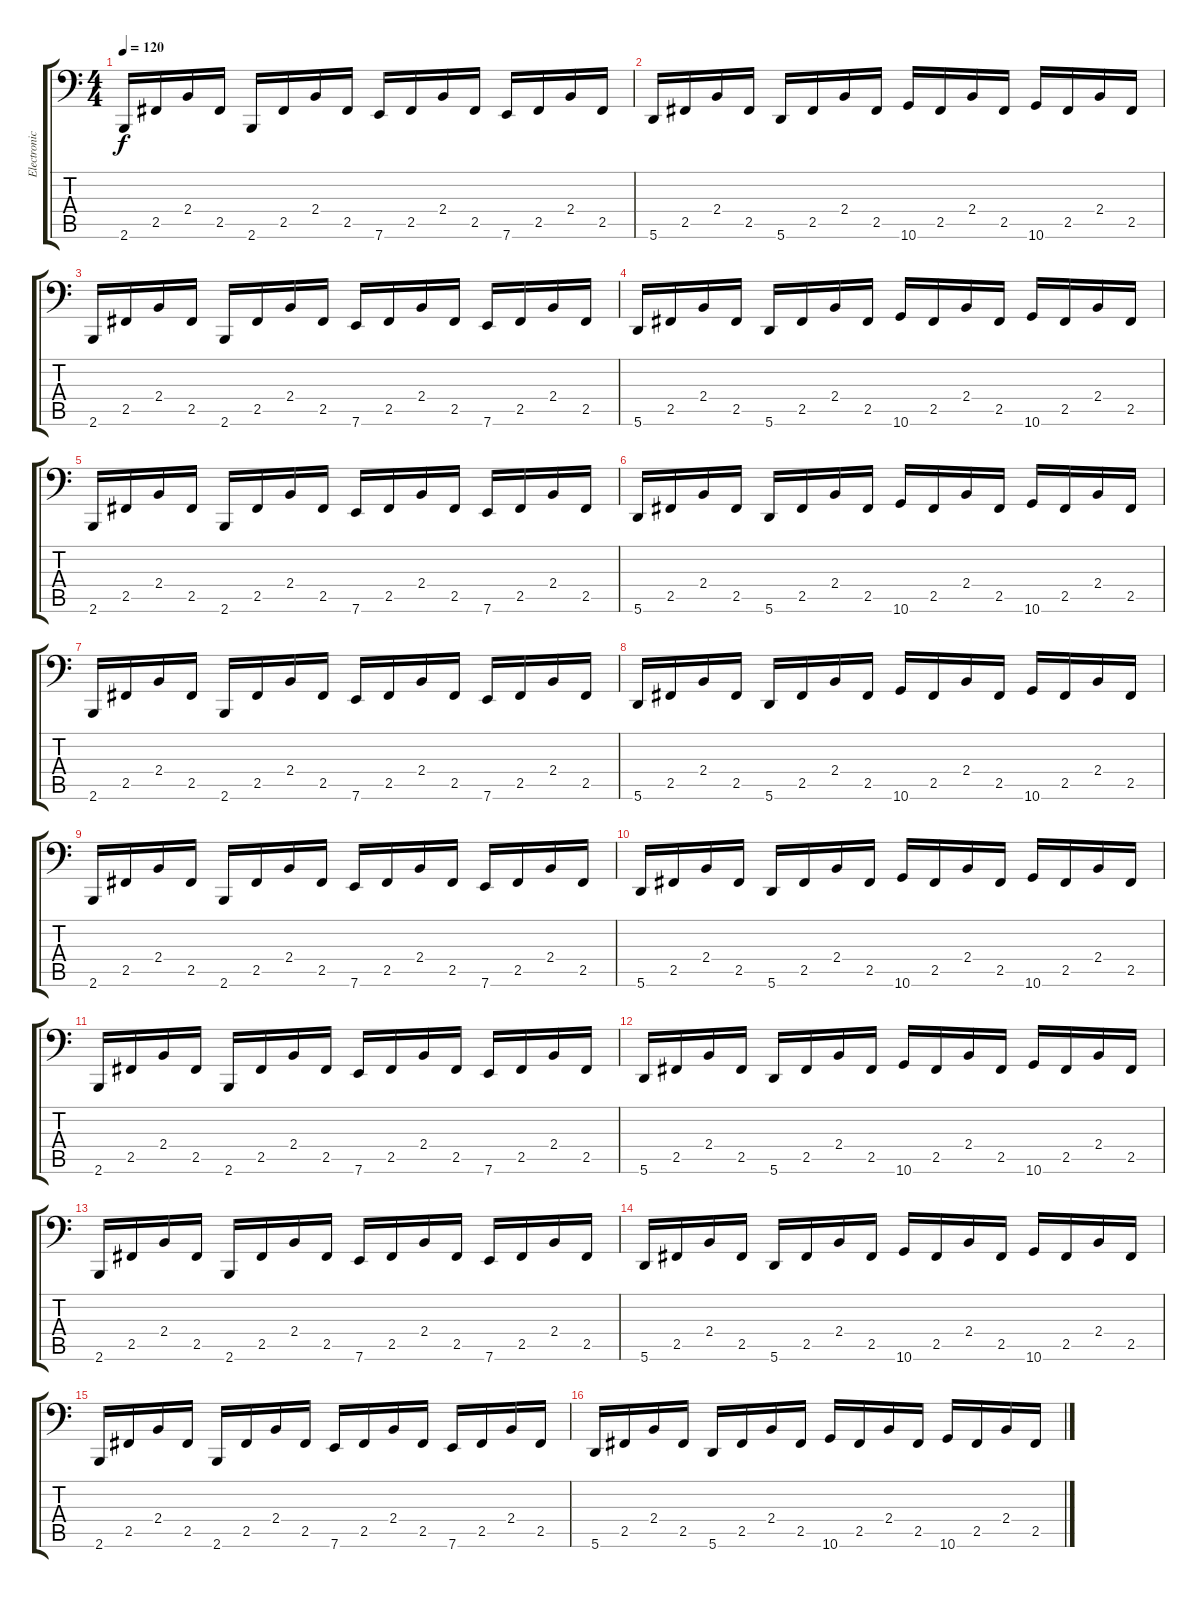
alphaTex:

\track ("Electronic Bass" "Electronic") {instrument lead2sawtooth}
\staff {score tabs}
\tuning (B3 Gb3 D3 A2 E2 A1) {hide}
\ts (4 4)
\tempo 120
\clef f4
\ks c
2.6.16{dy f} 2.5.16 2.4.16 2.5.16 2.6.16 2.5.16 2.4.16 2.5.16 7.6.16 2.5.16 2.4.16 2.5.16 7.6.16 2.5.16 2.4.16 2.5.16 |
5.6.16 2.5.16 2.4.16 2.5.16 5.6.16 2.5.16 2.4.16 2.5.16 10.6.16 2.5.16 2.4.16 2.5.16 10.6.16 2.5.16 2.4.16 2.5.16 |
2.6.16 2.5.16 2.4.16 2.5.16 2.6.16 2.5.16 2.4.16 2.5.16 7.6.16 2.5.16 2.4.16 2.5.16 7.6.16 2.5.16 2.4.16 2.5.16 |
5.6.16 2.5.16 2.4.16 2.5.16 5.6.16 2.5.16 2.4.16 2.5.16 10.6.16 2.5.16 2.4.16 2.5.16 10.6.16 2.5.16 2.4.16 2.5.16 |
2.6.16 2.5.16 2.4.16 2.5.16 2.6.16 2.5.16 2.4.16 2.5.16 7.6.16 2.5.16 2.4.16 2.5.16 7.6.16 2.5.16 2.4.16 2.5.16 |
5.6.16 2.5.16 2.4.16 2.5.16 5.6.16 2.5.16 2.4.16 2.5.16 10.6.16 2.5.16 2.4.16 2.5.16 10.6.16 2.5.16 2.4.16 2.5.16 |
2.6.16 2.5.16 2.4.16 2.5.16 2.6.16 2.5.16 2.4.16 2.5.16 7.6.16 2.5.16 2.4.16 2.5.16 7.6.16 2.5.16 2.4.16 2.5.16 |
5.6.16 2.5.16 2.4.16 2.5.16 5.6.16 2.5.16 2.4.16 2.5.16 10.6.16 2.5.16 2.4.16 2.5.16 10.6.16 2.5.16 2.4.16 2.5.16 |
2.6.16 2.5.16 2.4.16 2.5.16 2.6.16 2.5.16 2.4.16 2.5.16 7.6.16 2.5.16 2.4.16 2.5.16 7.6.16 2.5.16 2.4.16 2.5.16 |
5.6.16 2.5.16 2.4.16 2.5.16 5.6.16 2.5.16 2.4.16 2.5.16 10.6.16 2.5.16 2.4.16 2.5.16 10.6.16 2.5.16 2.4.16 2.5.16 |
2.6.16 2.5.16 2.4.16 2.5.16 2.6.16 2.5.16 2.4.16 2.5.16 7.6.16 2.5.16 2.4.16 2.5.16 7.6.16 2.5.16 2.4.16 2.5.16 |
5.6.16 2.5.16 2.4.16 2.5.16 5.6.16 2.5.16 2.4.16 2.5.16 10.6.16 2.5.16 2.4.16 2.5.16 10.6.16 2.5.16 2.4.16 2.5.16 |
2.6.16 2.5.16 2.4.16 2.5.16 2.6.16 2.5.16 2.4.16 2.5.16 7.6.16 2.5.16 2.4.16 2.5.16 7.6.16 2.5.16 2.4.16 2.5.16 |
5.6.16 2.5.16 2.4.16 2.5.16 5.6.16 2.5.16 2.4.16 2.5.16 10.6.16 2.5.16 2.4.16 2.5.16 10.6.16 2.5.16 2.4.16 2.5.16 |
2.6.16 2.5.16 2.4.16 2.5.16 2.6.16 2.5.16 2.4.16 2.5.16 7.6.16 2.5.16 2.4.16 2.5.16 7.6.16 2.5.16 2.4.16 2.5.16 |
5.6.16 2.5.16 2.4.16 2.5.16 5.6.16 2.5.16 2.4.16 2.5.16 10.6.16 2.5.16 2.4.16 2.5.16 10.6.16 2.5.16 2.4.16 2.5.16
